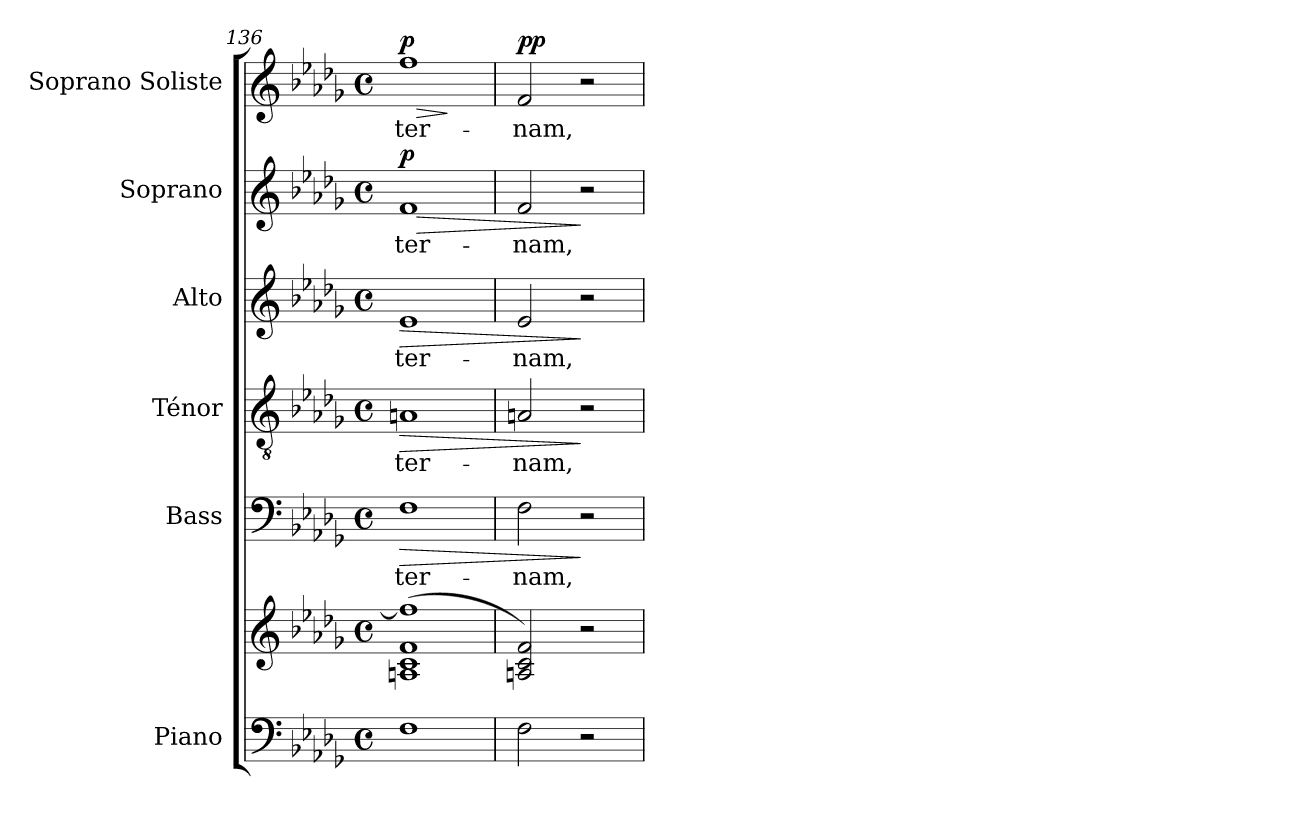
**kern	**kern	**kern	**text	**dynam	**kern	**text	**dynam	**kern	**text	**dynam	**kern	**text	**dynam	**kern	**text	**dynam
*part6	*part6	*part5	*part5	*part5	*part4	*part4	*part4	*part3	*part3	*part3	*part2	*part2	*part2	*part1	*part1	*part1
*staff7	*staff6	*staff5	*staff5	*staff5	*staff4	*staff4	*staff4	*staff3	*staff3	*staff3	*staff2	*staff2	*staff2	*staff1	*staff1	*staff1
*I"Piano	*	*I"Bass	*	*	*I"Ténor	*	*	*I"Alto	*	*	*I"Soprano	*	*	*I"Soprano Soliste	*	*
*I'Pno.	*	*I'B.	*	*	*I'T.	*	*	*I'A.	*	*	*I'S.	*	*	*	*	*
*clefF4	*clefG2	*clefF4	*	*	*clefGv2	*	*	*clefG2	*	*	*clefG2	*	*	*clefG2	*	*
*	*	*	*	*	*	*	*	*ITrd2c3	*	*	*	*	*	*	*	*
*k[b-e-a-d-g-]	*k[b-e-a-d-g-]	*k[b-e-a-d-g-]	*	*	*k[b-e-a-d-g-]	*	*	*k[b-e-]	*	*	*k[b-e-a-d-g-]	*	*	*k[b-e-a-d-g-]	*	*
*M4/4	*M4/4	*M4/4	*	*	*M4/4	*	*	*M4/4	*	*	*M4/4	*	*	*M4/4	*	*
*met(c)	*met(c)	*met(c)	*	*	*met(c)	*	*	*met(c)	*	*	*met(c)	*	*	*met(c)	*	*
=136	=136	=136	=136	=136	=136	=136	=136	=136	=136	=136	=136	=136	=136	=136	=136	=136
*^	*^	*	*	*	*	*	*	*	*	*	*	*	*	*	*	*
!	!	!	!	!	!	!LO:HP:b	!	!	!LO:HP:b	!	!	!LO:HP:b	!	!	!LO:HP:b	!	!	!LO:HP:b
!	!	!	!	!	!	!	!	!	!	!	!	!	!	!	!LO:DY:n=1:a	!	!	!LO:DY:n=1:a
1ryy	1F	(1ff]	1An 1c 1f	1F	-ter-	>	1An	-ter-	>	1ci	-ter-	>	1f	-ter-	> p	1ff	-ter-	> p
*v	*v	*	*	*	*	*	*	*	*	*	*	*	*	*	*	*	*	*
*	*v	*v	*	*	*	*	*	*	*	*	*	*	*	*	*	*	*
.	.	.	.	.	.	.	.	.	.	.	.	.	.	.	.	]
=137	=137	=137	=137	=137	=137	=137	=137	=137	=137	=137	=137	=137	=137	=137	=137	=137
!	!	!	!	!	!	!	!	!	!	!	!	!	!	!	!	!LO:DY:a
2F\	2An/ 2c/ 2f/)	2F\	-nam,-	.	2An/	-nam,	.	2ci/	-nam,	.	2f/	-nam,	.	2f/	-nam,	pp
2r	2r	2r	.	]	2r	.	]	2r	.	]	2r	.	]	2r	.	.
=	=	=	=	=	=	=	=	=	=	=	=	=	=	=	=	=
*-	*-	*-	*-	*-	*-	*-	*-	*-	*-	*-	*-	*-	*-	*-	*-	*-
